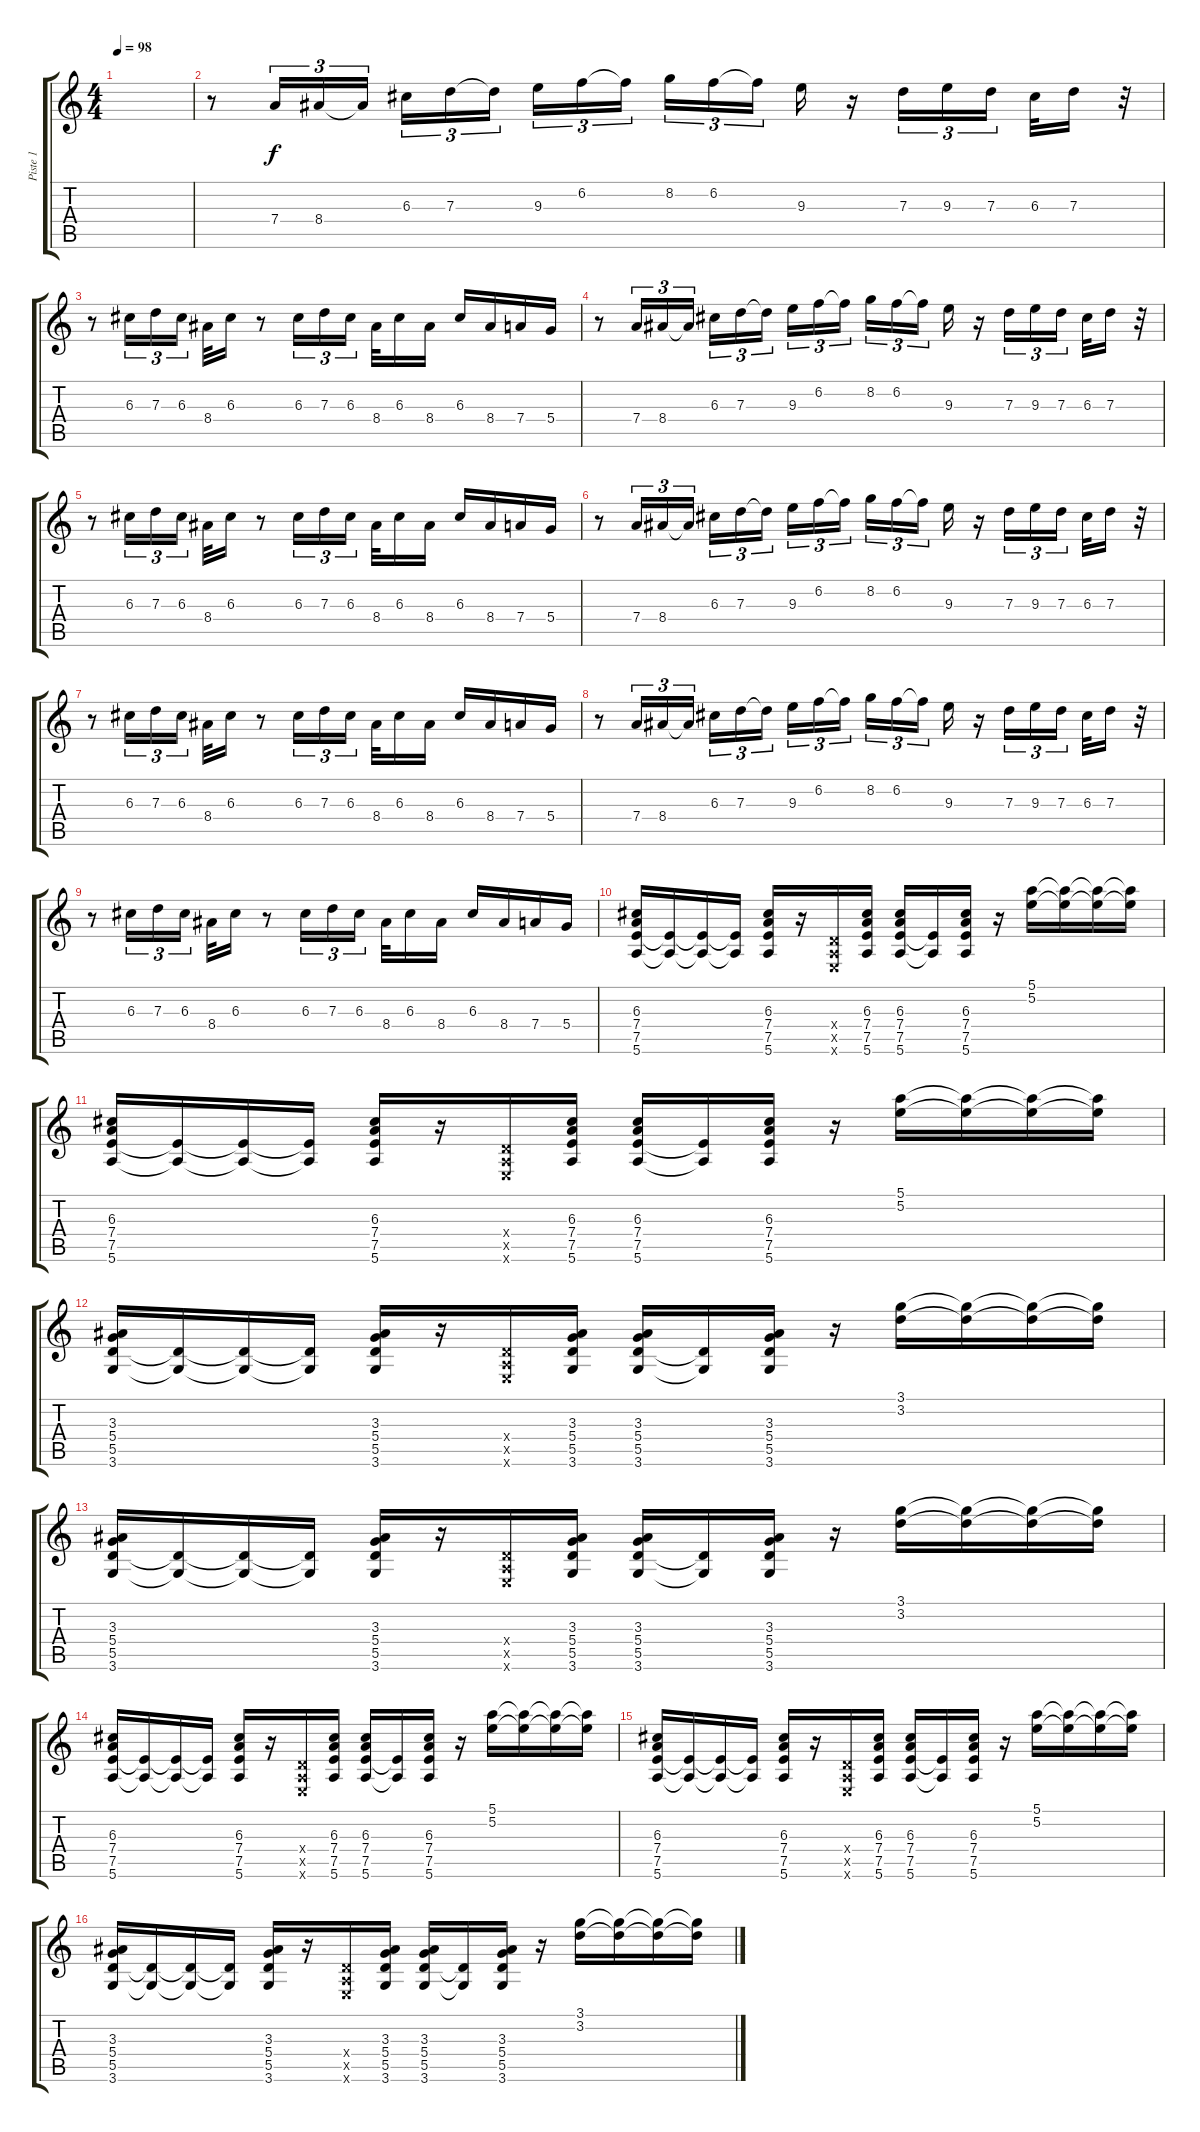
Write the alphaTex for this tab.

\track ("Piste 1" "Piste 1") {instrument distortionguitar}
\staff {score tabs}
\tuning (E4 B3 G3 D3 A2 E2) {hide}
\ts (4 4)
\tempo 98
\clef g2
\ks c
|
r.8 7.4.16{tu (3 2)} 8.4.16{tu (3 2)} 8.4{t}.16{tu (3 2)} 6.3.16{tu (3 2)} 7.3.16{tu (3 2)} 7.3{t}.16{tu (3 2)} 9.3.16{tu (3 2)} 6.2.16{tu (3 2)} 6.2{t}.16{tu (3 2)} 8.2.16{tu (3 2)} 6.2.16{tu (3 2)} 6.2{t}.16{tu (3 2)} 9.3.16 r.16 7.3.16{tu (3 2)} 9.3.16{tu (3 2)} 7.3.16{tu (3 2)} 6.3.32 7.3.16 r.32 |
r.8 6.3.16{tu (3 2)} 7.3.16{tu (3 2)} 6.3.16{tu (3 2)} 8.4.32 6.3.16 r.8 6.3.16{tu (3 2)} 7.3.16{tu (3 2)} 6.3.16{tu (3 2)} 8.4.32 6.3.16 8.4.16 6.3.16 8.4.16 7.4.16 5.4.16 |
r.8 7.4.16{tu (3 2)} 8.4.16{tu (3 2)} 8.4{t}.16{tu (3 2)} 6.3.16{tu (3 2)} 7.3.16{tu (3 2)} 7.3{t}.16{tu (3 2)} 9.3.16{tu (3 2)} 6.2.16{tu (3 2)} 6.2{t}.16{tu (3 2)} 8.2.16{tu (3 2)} 6.2.16{tu (3 2)} 6.2{t}.16{tu (3 2)} 9.3.16 r.16 7.3.16{tu (3 2)} 9.3.16{tu (3 2)} 7.3.16{tu (3 2)} 6.3.32 7.3.16 r.32 |
r.8 6.3.16{tu (3 2)} 7.3.16{tu (3 2)} 6.3.16{tu (3 2)} 8.4.32 6.3.16 r.8 6.3.16{tu (3 2)} 7.3.16{tu (3 2)} 6.3.16{tu (3 2)} 8.4.32 6.3.16 8.4.16 6.3.16 8.4.16 7.4.16 5.4.16 |
r.8 7.4.16{tu (3 2)} 8.4.16{tu (3 2)} 8.4{t}.16{tu (3 2)} 6.3.16{tu (3 2)} 7.3.16{tu (3 2)} 7.3{t}.16{tu (3 2)} 9.3.16{tu (3 2)} 6.2.16{tu (3 2)} 6.2{t}.16{tu (3 2)} 8.2.16{tu (3 2)} 6.2.16{tu (3 2)} 6.2{t}.16{tu (3 2)} 9.3.16 r.16 7.3.16{tu (3 2)} 9.3.16{tu (3 2)} 7.3.16{tu (3 2)} 6.3.32 7.3.16 r.32 |
r.8 6.3.16{tu (3 2)} 7.3.16{tu (3 2)} 6.3.16{tu (3 2)} 8.4.32 6.3.16 r.8 6.3.16{tu (3 2)} 7.3.16{tu (3 2)} 6.3.16{tu (3 2)} 8.4.32 6.3.16 8.4.16 6.3.16 8.4.16 7.4.16 5.4.16 |
r.8 7.4.16{tu (3 2)} 8.4.16{tu (3 2)} 8.4{t}.16{tu (3 2)} 6.3.16{tu (3 2)} 7.3.16{tu (3 2)} 7.3{t}.16{tu (3 2)} 9.3.16{tu (3 2)} 6.2.16{tu (3 2)} 6.2{t}.16{tu (3 2)} 8.2.16{tu (3 2)} 6.2.16{tu (3 2)} 6.2{t}.16{tu (3 2)} 9.3.16 r.16 7.3.16{tu (3 2)} 9.3.16{tu (3 2)} 7.3.16{tu (3 2)} 6.3.32 7.3.16 r.32 |
r.8 6.3.16{tu (3 2)} 7.3.16{tu (3 2)} 6.3.16{tu (3 2)} 8.4.32 6.3.16 r.8 6.3.16{tu (3 2)} 7.3.16{tu (3 2)} 6.3.16{tu (3 2)} 8.4.32 6.3.16 8.4.16 6.3.16 8.4.16 7.4.16 5.4.16 |
(6.3 7.4 7.5 5.6).16 (7.5{t} 5.6{t}).16 (7.5{t} 5.6{t}).16 (7.5{t} 5.6{t}).16 (6.3 7.4 7.5 5.6).16 r.16 (0.4{x} 0.5{x} 0.6{x}).16 (6.3 7.4 7.5 5.6).16 (6.3 7.4 7.5 5.6).16 (7.5{t} 5.6{t}).16 (6.3 7.4 7.5 5.6).16 r.16 (5.1 5.2).16 (5.1{t} 5.2{t}).16 (5.1{t} 5.2{t}).16 (5.1{t} 5.2{t}).16 |
(6.3 7.4 7.5 5.6).16 (7.5{t} 5.6{t}).16 (7.5{t} 5.6{t}).16 (7.5{t} 5.6{t}).16 (6.3 7.4 7.5 5.6).16 r.16 (0.4{x} 0.5{x} 0.6{x}).16 (6.3 7.4 7.5 5.6).16 (6.3 7.4 7.5 5.6).16 (7.5{t} 5.6{t}).16 (6.3 7.4 7.5 5.6).16 r.16 (5.1 5.2).16 (5.1{t} 5.2{t}).16 (5.1{t} 5.2{t}).16 (5.1{t} 5.2{t}).16 |
(3.3 5.4 5.5 3.6).16 (5.5{t} 3.6{t}).16 (5.5{t} 3.6{t}).16 (5.5{t} 3.6{t}).16 (3.3 5.4 5.5 3.6).16 r.16 (0.4{x} 0.5{x} 0.6{x}).16 (3.3 5.4 5.5 3.6).16 (3.3 5.4 5.5 3.6).16 (5.5{t} 3.6{t}).16 (3.3 5.4 5.5 3.6).16 r.16 (3.1 3.2).16 (3.1{t} 3.2{t}).16 (3.1{t} 3.2{t}).16 (3.1{t} 3.2{t}).16 |
(3.3 5.4 5.5 3.6).16 (5.5{t} 3.6{t}).16 (5.5{t} 3.6{t}).16 (5.5{t} 3.6{t}).16 (3.3 5.4 5.5 3.6).16 r.16 (0.4{x} 0.5{x} 0.6{x}).16 (3.3 5.4 5.5 3.6).16 (3.3 5.4 5.5 3.6).16 (5.5{t} 3.6{t}).16 (3.3 5.4 5.5 3.6).16 r.16 (3.1 3.2).16 (3.1{t} 3.2{t}).16 (3.1{t} 3.2{t}).16 (3.1{t} 3.2{t}).16 |
(6.3 7.4 7.5 5.6).16 (7.5{t} 5.6{t}).16 (7.5{t} 5.6{t}).16 (7.5{t} 5.6{t}).16 (6.3 7.4 7.5 5.6).16 r.16 (0.4{x} 0.5{x} 0.6{x}).16 (6.3 7.4 7.5 5.6).16 (6.3 7.4 7.5 5.6).16 (7.5{t} 5.6{t}).16 (6.3 7.4 7.5 5.6).16 r.16 (5.1 5.2).16 (5.1{t} 5.2{t}).16 (5.1{t} 5.2{t}).16 (5.1{t} 5.2{t}).16 |
(6.3 7.4 7.5 5.6).16 (7.5{t} 5.6{t}).16 (7.5{t} 5.6{t}).16 (7.5{t} 5.6{t}).16 (6.3 7.4 7.5 5.6).16 r.16 (0.4{x} 0.5{x} 0.6{x}).16 (6.3 7.4 7.5 5.6).16 (6.3 7.4 7.5 5.6).16 (7.5{t} 5.6{t}).16 (6.3 7.4 7.5 5.6).16 r.16 (5.1 5.2).16 (5.1{t} 5.2{t}).16 (5.1{t} 5.2{t}).16 (5.1{t} 5.2{t}).16 |
(3.3 5.4 5.5 3.6).16 (5.5{t} 3.6{t}).16 (5.5{t} 3.6{t}).16 (5.5{t} 3.6{t}).16 (3.3 5.4 5.5 3.6).16 r.16 (0.4{x} 0.5{x} 0.6{x}).16 (3.3 5.4 5.5 3.6).16 (3.3 5.4 5.5 3.6).16 (5.5{t} 3.6{t}).16 (3.3 5.4 5.5 3.6).16 r.16 (3.1 3.2).16 (3.1{t} 3.2{t}).16 (3.1{t} 3.2{t}).16 (3.1{t} 3.2{t}).16
